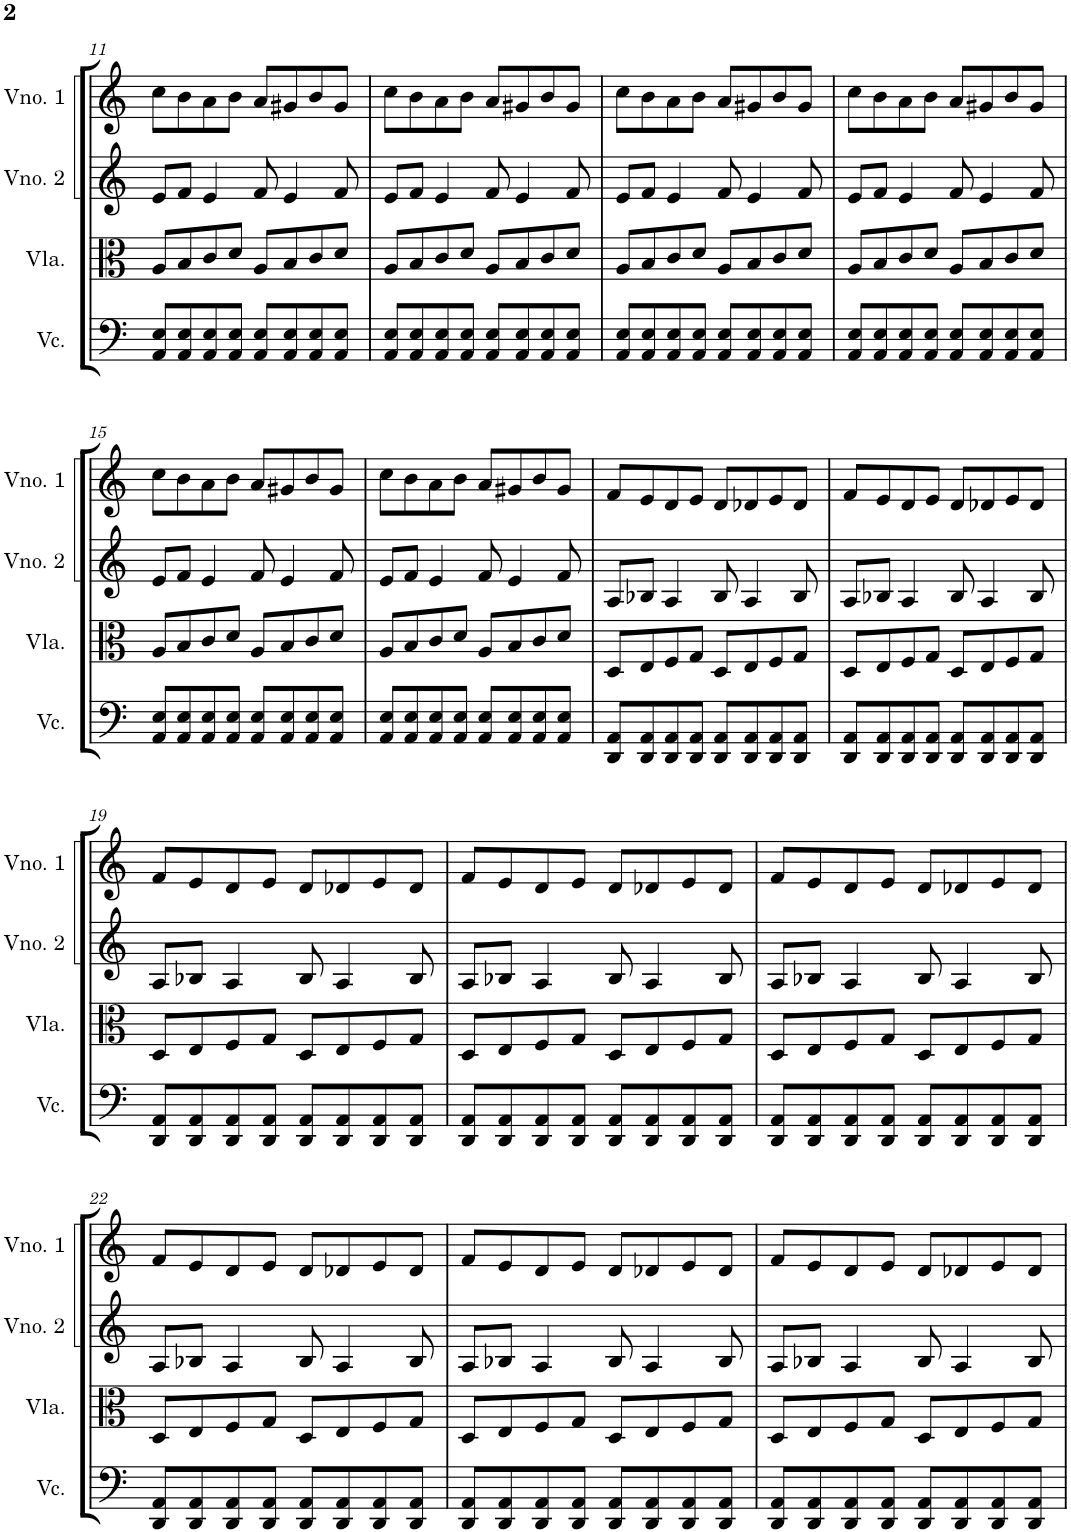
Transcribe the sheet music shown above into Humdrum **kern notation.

**kern	**kern	**kern	**kern
*part4	*part3	*part2	*part1
*staff4	*staff3	*staff2	*staff1
*I"Violoncelo	*I"Viola	*I"Violino 2	*I"Violino 1
*I'Vc.	*I'Vla.	*I'Vno. 2	*I'Vno. 1
!!LO:PB:g=z
*clefF4	*clefC3	*clefG2	*clefG2
*k[]	*k[]	*k[]	*k[]
*M4/4	*M4/4	*M4/4	*M4/4
=11	=11	=11	=11
8AA/ 8E/L	8A/L	8e/L	8cc\L
8AA/ 8E/	8B/	8f/J	8b\
8AA/ 8E/	8c/	4e/	8a\
8AA/ 8E/J	8d/J	.	8b\J
8AA/ 8E/L	8A/L	8f/	8a/L
8AA/ 8E/	8B/	4e/	8g#X/
8AA/ 8E/	8c/	.	8b/
8AA/ 8E/J	8d/J	8f/	8g#/J
=12	=12	=12	=12
8AA/ 8E/L	8A/L	8e/L	8cc\L
8AA/ 8E/	8B/	8f/J	8b\
8AA/ 8E/	8c/	4e/	8a\
8AA/ 8E/J	8d/J	.	8b\J
8AA/ 8E/L	8A/L	8f/	8a/L
8AA/ 8E/	8B/	4e/	8g#X/
8AA/ 8E/	8c/	.	8b/
8AA/ 8E/J	8d/J	8f/	8g#/J
=13	=13	=13	=13
8AA/ 8E/L	8A/L	8e/L	8cc\L
8AA/ 8E/	8B/	8f/J	8b\
8AA/ 8E/	8c/	4e/	8a\
8AA/ 8E/J	8d/J	.	8b\J
8AA/ 8E/L	8A/L	8f/	8a/L
8AA/ 8E/	8B/	4e/	8g#X/
8AA/ 8E/	8c/	.	8b/
8AA/ 8E/J	8d/J	8f/	8g#/J
=14	=14	=14	=14
8AA/ 8E/L	8A/L	8e/L	8cc\L
8AA/ 8E/	8B/	8f/J	8b\
8AA/ 8E/	8c/	4e/	8a\
8AA/ 8E/J	8d/J	.	8b\J
8AA/ 8E/L	8A/L	8f/	8a/L
8AA/ 8E/	8B/	4e/	8g#X/
8AA/ 8E/	8c/	.	8b/
8AA/ 8E/J	8d/J	8f/	8g#/J
!!LO:LB:g=z
=15	=15	=15	=15
8AA/ 8E/L	8A/L	8e/L	8cc\L
8AA/ 8E/	8B/	8f/J	8b\
8AA/ 8E/	8c/	4e/	8a\
8AA/ 8E/J	8d/J	.	8b\J
8AA/ 8E/L	8A/L	8f/	8a/L
8AA/ 8E/	8B/	4e/	8g#X/
8AA/ 8E/	8c/	.	8b/
8AA/ 8E/J	8d/J	8f/	8g#/J
=16	=16	=16	=16
8AA/ 8E/L	8A/L	8e/L	8cc\L
8AA/ 8E/	8B/	8f/J	8b\
8AA/ 8E/	8c/	4e/	8a\
8AA/ 8E/J	8d/J	.	8b\J
8AA/ 8E/L	8A/L	8f/	8a/L
8AA/ 8E/	8B/	4e/	8g#X/
8AA/ 8E/	8c/	.	8b/
8AA/ 8E/J	8d/J	8f/	8g#/J
=17	=17	=17	=17
8DD/ 8AA/L	8D/L	8A/L	8f/L
8DD/ 8AA/	8E/	8B-X/J	8e/
8DD/ 8AA/	8F/	4A/	8d/
8DD/ 8AA/J	8G/J	.	8e/J
8DD/ 8AA/L	8D/L	8B-/	8d/L
8DD/ 8AA/	8E/	4A/	8d-X/
8DD/ 8AA/	8F/	.	8e/
8DD/ 8AA/J	8G/J	8B-/	8d-/J
=18	=18	=18	=18
8DD/ 8AA/L	8D/L	8A/L	8f/L
8DD/ 8AA/	8E/	8B-X/J	8e/
8DD/ 8AA/	8F/	4A/	8d/
8DD/ 8AA/J	8G/J	.	8e/J
8DD/ 8AA/L	8D/L	8B-/	8d/L
8DD/ 8AA/	8E/	4A/	8d-X/
8DD/ 8AA/	8F/	.	8e/
8DD/ 8AA/J	8G/J	8B-/	8d-/J
!!LO:LB:g=z
=19	=19	=19	=19
8DD/ 8AA/L	8D/L	8A/L	8f/L
8DD/ 8AA/	8E/	8B-X/J	8e/
8DD/ 8AA/	8F/	4A/	8d/
8DD/ 8AA/J	8G/J	.	8e/J
8DD/ 8AA/L	8D/L	8B-/	8d/L
8DD/ 8AA/	8E/	4A/	8d-X/
8DD/ 8AA/	8F/	.	8e/
8DD/ 8AA/J	8G/J	8B-/	8d-/J
=20	=20	=20	=20
8DD/ 8AA/L	8D/L	8A/L	8f/L
8DD/ 8AA/	8E/	8B-X/J	8e/
8DD/ 8AA/	8F/	4A/	8d/
8DD/ 8AA/J	8G/J	.	8e/J
8DD/ 8AA/L	8D/L	8B-/	8d/L
8DD/ 8AA/	8E/	4A/	8d-X/
8DD/ 8AA/	8F/	.	8e/
8DD/ 8AA/J	8G/J	8B-/	8d-/J
=21	=21	=21	=21
8DD/ 8AA/L	8D/L	8A/L	8f/L
8DD/ 8AA/	8E/	8B-X/J	8e/
8DD/ 8AA/	8F/	4A/	8d/
8DD/ 8AA/J	8G/J	.	8e/J
8DD/ 8AA/L	8D/L	8B-/	8d/L
8DD/ 8AA/	8E/	4A/	8d-X/
8DD/ 8AA/	8F/	.	8e/
8DD/ 8AA/J	8G/J	8B-/	8d-/J
!!LO:LB:g=z
=22	=22	=22	=22
8DD/ 8AA/L	8D/L	8A/L	8f/L
8DD/ 8AA/	8E/	8B-X/J	8e/
8DD/ 8AA/	8F/	4A/	8d/
8DD/ 8AA/J	8G/J	.	8e/J
8DD/ 8AA/L	8D/L	8B-/	8d/L
8DD/ 8AA/	8E/	4A/	8d-X/
8DD/ 8AA/	8F/	.	8e/
8DD/ 8AA/J	8G/J	8B-/	8d-/J
=23	=23	=23	=23
8DD/ 8AA/L	8D/L	8A/L	8f/L
8DD/ 8AA/	8E/	8B-X/J	8e/
8DD/ 8AA/	8F/	4A/	8d/
8DD/ 8AA/J	8G/J	.	8e/J
8DD/ 8AA/L	8D/L	8B-/	8d/L
8DD/ 8AA/	8E/	4A/	8d-X/
8DD/ 8AA/	8F/	.	8e/
8DD/ 8AA/J	8G/J	8B-/	8d-/J
=24	=24	=24	=24
8DD/ 8AA/L	8D/L	8A/L	8f/L
8DD/ 8AA/	8E/	8B-X/J	8e/
8DD/ 8AA/	8F/	4A/	8d/
8DD/ 8AA/J	8G/J	.	8e/J
8DD/ 8AA/L	8D/L	8B-/	8d/L
8DD/ 8AA/	8E/	4A/	8d-X/
8DD/ 8AA/	8F/	.	8e/
8DD/ 8AA/J	8G/J	8B-/	8d-/J
=	=	=	=
*-	*-	*-	*-
